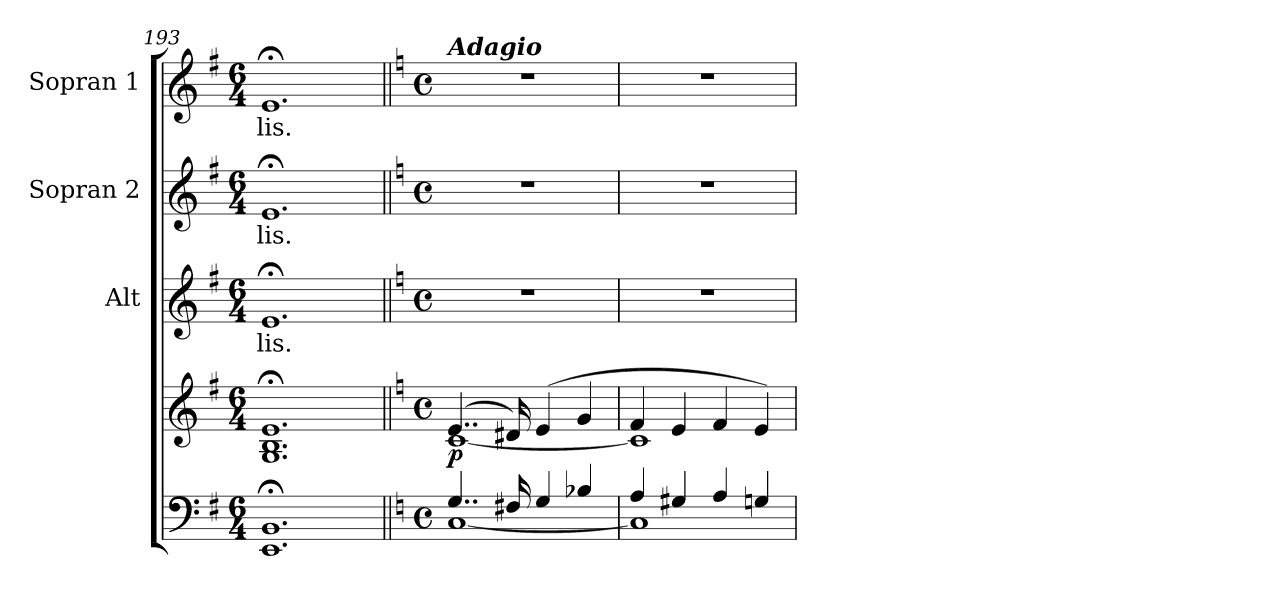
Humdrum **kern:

**kern	**kern	**dynam	**kern	**text	**kern	**text	**kern	**text
*part4	*part4	*part4	*part3	*part3	*part2	*part2	*part1	*part1
*staff5	*staff4	*staff4/5	*staff3	*staff3	*staff2	*staff2	*staff1	*staff1
*	*	*	*I"Alt	*	*I"Sopran 2	*	*I"Sopran 1	*
*	*	*	*I'A.	*	*I'S. 2	*	*I'S. 1	*
*clefF4	*clefG2	*	*clefG2	*	*clefG2	*	*clefG2	*
*k[f#]	*k[f#]	*	*k[f#]	*	*k[f#]	*	*k[f#]	*
*G:	*G:	*	*G:	*	*G:	*	*G:	*
*M6/4	*M6/4	*	*M6/4	*	*M6/4	*	*M6/4	*
=193	=193	=193	=193	=193	=193	=193	=193	=193
!	!	!	!	!LO:LY:b	!	!LO:LY:b	!	!LO:LY:b
1.EE;< 1.BB;<	1.G;< 1.B;< 1.e;<	.	1.e;<	-lis.	1.e;<	-lis.	1.e;<	-lis.
=194||	=194||	=194||	=194||	=194||	=194||	=194||	=194||	=194||
*k[]	*k[]	*	*k[]	*	*k[]	*	*k[]	*
*C:	*C:	*	*C:	*	*C:	*	*C:	*
*M4/4	*M4/4	*	*M4/4	*	*M4/4	*	*M4/4	*
*met(c)	*met(c)	*	*met(c)	*	*met(c)	*	*met(c)	*
*^	*^	*	*	*	*	*	*	*
!	!	!	!	!	!	!	!	!	!LO:TX:a:Bi:t=Adagio	!
!	!	!	!	!LO:DY:b	!	!	!	!	!	!
4..G/	[<1C	(4..e/	[<1c	p	1r	.	1r	.	1r	.
16F#X/	.	16d#X/)	.	.	.	.	.	.	.	.
4G/	.	(4e/	.	.	.	.	.	.	.	.
4B-X/	.	4g/	.	.	.	.	.	.	.	.
=195	=195	=195	=195	=195	=195	=195	=195	=195	=195	=195
4A/	1C]	4f/	1c]	.	1r	.	1r	.	1r	.
4G#X/	.	4e/	.	.	.	.	.	.	.	.
4A/	.	4f/	.	.	.	.	.	.	.	.
4Gn/	.	4e/)	.	.	.	.	.	.	.	.
*v	*v	*	*	*	*	*	*	*	*	*
*	*v	*v	*	*	*	*	*	*	*
=	=	=	=	=	=	=	=	=
*-	*-	*-	*-	*-	*-	*-	*-	*-
